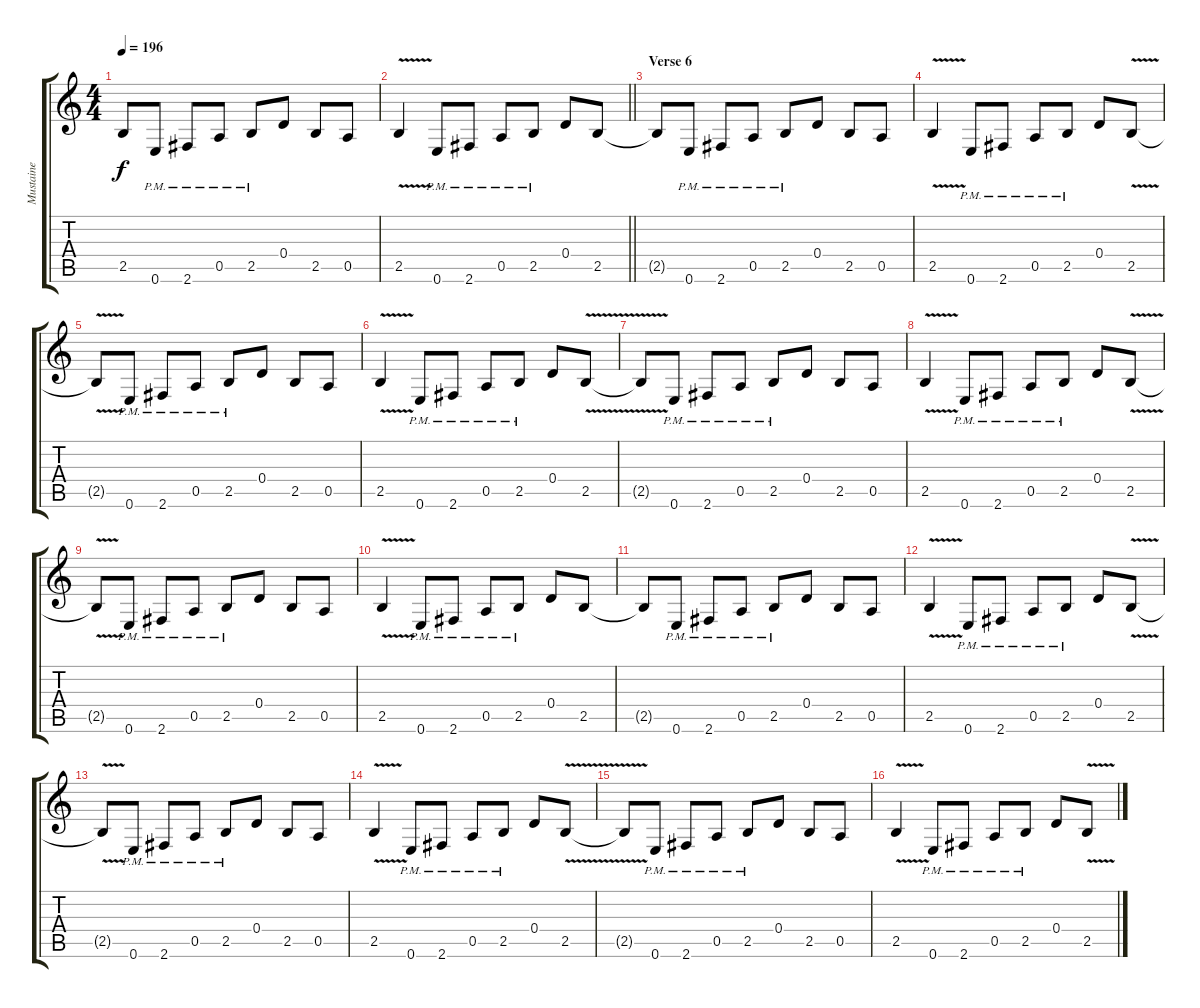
\track ("Mustaine" "Mustaine") {instrument distortionguitar}
\staff {score tabs}
\tuning (E4 B3 G3 D3 A2 E2) {hide}
\ts (4 4)
\tempo 196
\clef g2
\ks c
2.5{t}.8{dy f} 0.6{pm}.8 2.6{pm}.8 0.5{pm}.8 2.5{pm}.8 0.4.8 2.5.8 0.5.8 |
\barLineRight lightlight
2.5{v}.4 0.6{pm}.8 2.6{pm}.8 0.5{pm}.8 2.5{pm}.8 0.4.8 2.5.8 |
\section ("" "Verse 6")
2.5{t}.8 0.6{pm}.8 2.6{pm}.8 0.5{pm}.8 2.5{pm}.8 0.4.8 2.5.8 0.5.8 |
2.5{v}.4 0.6{pm}.8 2.6{pm}.8 0.5{pm}.8 2.5{pm}.8 0.4.8 2.5{v}.8 |
2.5{t}.8 0.6{pm}.8 2.6{pm}.8 0.5{pm}.8 2.5{pm}.8 0.4.8 2.5.8 0.5.8 |
2.5{v}.4 0.6{pm}.8 2.6{pm}.8 0.5{pm}.8 2.5{pm}.8 0.4.8 2.5{v}.8 |
2.5{v t}.8 0.6{pm}.8 2.6{pm}.8 0.5{pm}.8 2.5{pm}.8 0.4.8 2.5.8 0.5.8 |
2.5{v}.4 0.6{pm}.8 2.6{pm}.8 0.5{pm}.8 2.5{pm}.8 0.4.8 2.5{v}.8 |
2.5{t}.8 0.6{pm}.8 2.6{pm}.8 0.5{pm}.8 2.5{pm}.8 0.4.8 2.5.8 0.5.8 |
2.5{v}.4 0.6{pm}.8 2.6{pm}.8 0.5{pm}.8 2.5{pm}.8 0.4.8 2.5.8 |
2.5{t}.8 0.6{pm}.8 2.6{pm}.8 0.5{pm}.8 2.5{pm}.8 0.4.8 2.5.8 0.5.8 |
2.5{v}.4 0.6{pm}.8 2.6{pm}.8 0.5{pm}.8 2.5{pm}.8 0.4.8 2.5{v}.8 |
2.5{t}.8 0.6{pm}.8 2.6{pm}.8 0.5{pm}.8 2.5{pm}.8 0.4.8 2.5.8 0.5.8 |
2.5{v}.4 0.6{pm}.8 2.6{pm}.8 0.5{pm}.8 2.5{pm}.8 0.4.8 2.5{v}.8 |
2.5{v t}.8 0.6{pm}.8 2.6{pm}.8 0.5{pm}.8 2.5{pm}.8 0.4.8 2.5.8 0.5.8 |
2.5{v}.4 0.6{pm}.8 2.6{pm}.8 0.5{pm}.8 2.5{pm}.8 0.4.8 2.5{v}.8
